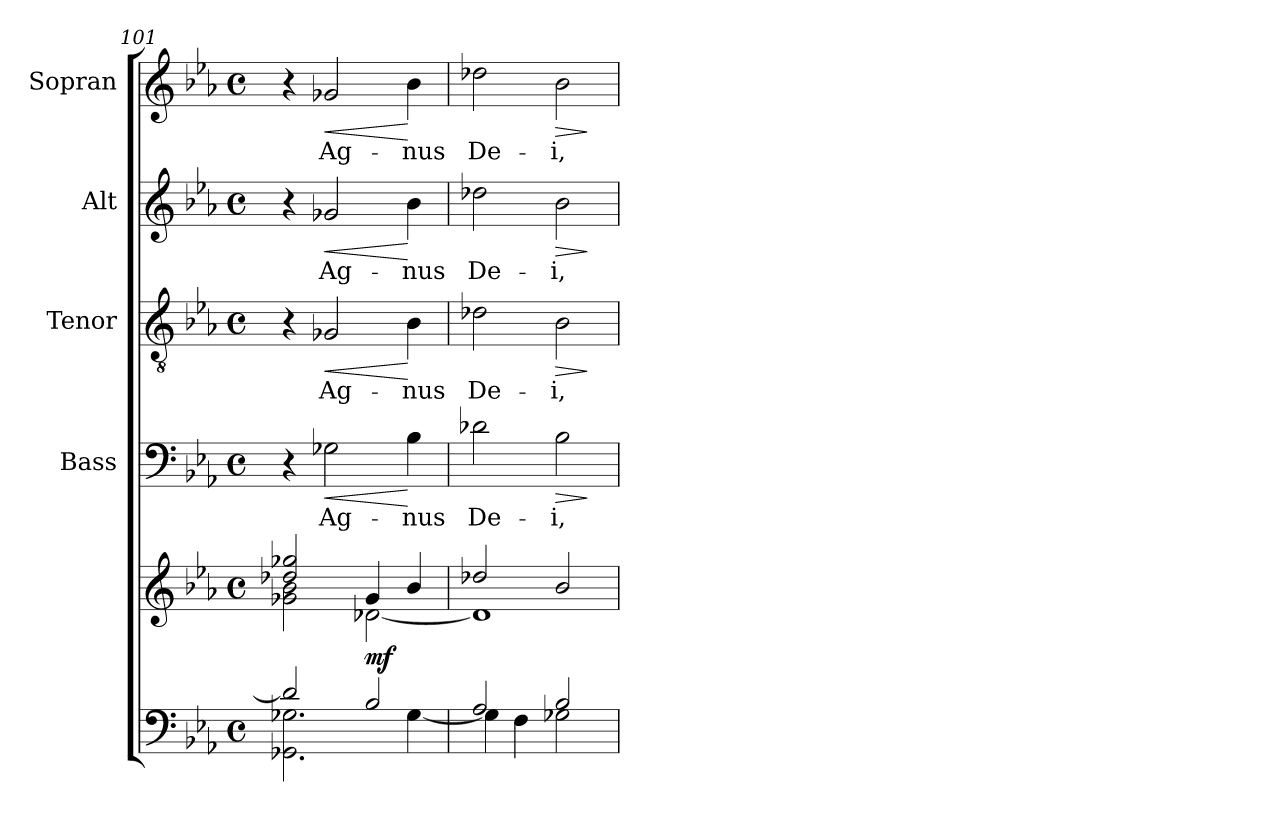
**kern	**kern	**dynam	**kern	**text	**dynam	**kern	**text	**dynam	**kern	**text	**dynam	**kern	**text	**dynam
*part5	*part5	*part5	*part4	*part4	*part4	*part3	*part3	*part3	*part2	*part2	*part2	*part1	*part1	*part1
*staff6	*staff5	*staff5/6	*staff4	*staff4	*staff4	*staff3	*staff3	*staff3	*staff2	*staff2	*staff2	*staff1	*staff1	*staff1
*	*	*	*I"Bass	*	*	*I"Tenor	*	*	*I"Alt	*	*	*I"Sopran	*	*
*	*	*	*I'B.	*	*	*I'T.	*	*	*I'A.	*	*	*I'S.	*	*
*clefF4	*clefG2	*	*clefF4	*	*	*clefGv2	*	*	*clefG2	*	*	*clefG2	*	*
*k[b-e-a-]	*k[b-e-a-]	*	*k[b-e-a-]	*	*	*k[b-e-a-]	*	*	*k[b-e-a-]	*	*	*k[b-e-a-]	*	*
*E-:	*E-:	*	*E-:	*	*	*E-:	*	*	*E-:	*	*	*E-:	*	*
*M4/4	*M4/4	*	*M4/4	*	*	*M4/4	*	*	*M4/4	*	*	*M4/4	*	*
*met(c)	*met(c)	*	*met(c)	*	*	*met(c)	*	*	*met(c)	*	*	*met(c)	*	*
=101	=101	=101	=101	=101	=101	=101	=101	=101	=101	=101	=101	=101	=101	=101
*^	*^	*	*	*	*	*	*	*	*	*	*	*	*	*
2d-/]	2.GG-X\ 2.G-X\	2dd-X/ 2gg-X/	2g-X\ 2b-\	.	4r	.	.	4r	.	.	4r	.	.	4r	.	.
!	!	!	!	!	!	!LO:LY:b	!LO:HP:b	!	!LO:LY:b	!LO:HP:b	!	!LO:LY:b	!LO:HP:b	!	!LO:LY:b	!LO:HP:b
.	.	.	.	.	2G-X\	Ag-	<	2G-X/	Ag-	<	2g-X/	Ag-	<	2g-X/	Ag-	<
!	!	!	!	!LO:DY:b	!	!	!	!	!	!	!	!	!	!	!	!
2B-/	.	4g-/	[<2d-X\	mf	.	.	.	.	.	.	.	.	.	.	.	.
!	!	!	!	!	!	!LO:LY:b	!	!	!LO:LY:b	!	!	!LO:LY:b	!	!	!LO:LY:b	!
.	[<4G-\	4b-/	.	.	4B-\	-nus	[	4B-\	-nus	[	4b-\	-nus	[	4b-\	-nus	[
=102	=102	=102	=102	=102	=102	=102	=102	=102	=102	=102	=102	=102	=102	=102	=102	=102
!	!	!	!	!	!	!LO:LY:b	!	!	!LO:LY:b	!	!	!LO:LY:b	!	!	!LO:LY:b	!
2A-/	4G-\]	2dd-X/	1d-]	.	2d-X\	De-	.	2d-X\	De-	.	2dd-X\	De-	.	2dd-X\	De-	.
.	4F\	.	.	.	.	.	.	.	.	.	.	.	.	.	.	.
!	!	!	!	!	!	!LO:LY:b	!LO:HP:b	!	!LO:LY:b	!LO:HP:b	!	!LO:LY:b	!LO:HP:b	!	!LO:LY:b	!LO:HP:b
2B-/	2G-X\	2b-/	.	.	2B-\	-i,	>	2B-\	-i,	>	2b-\	-i,	>	2b-\	-i,	>
*v	*v	*	*	*	*	*	*	*	*	*	*	*	*	*	*	*
*	*v	*v	*	*	*	*	*	*	*	*	*	*	*	*	*
.	.	.	.	.	]	.	.	]	.	.	]	.	.	]
=	=	=	=	=	=	=	=	=	=	=	=	=	=	=
*-	*-	*-	*-	*-	*-	*-	*-	*-	*-	*-	*-	*-	*-	*-
